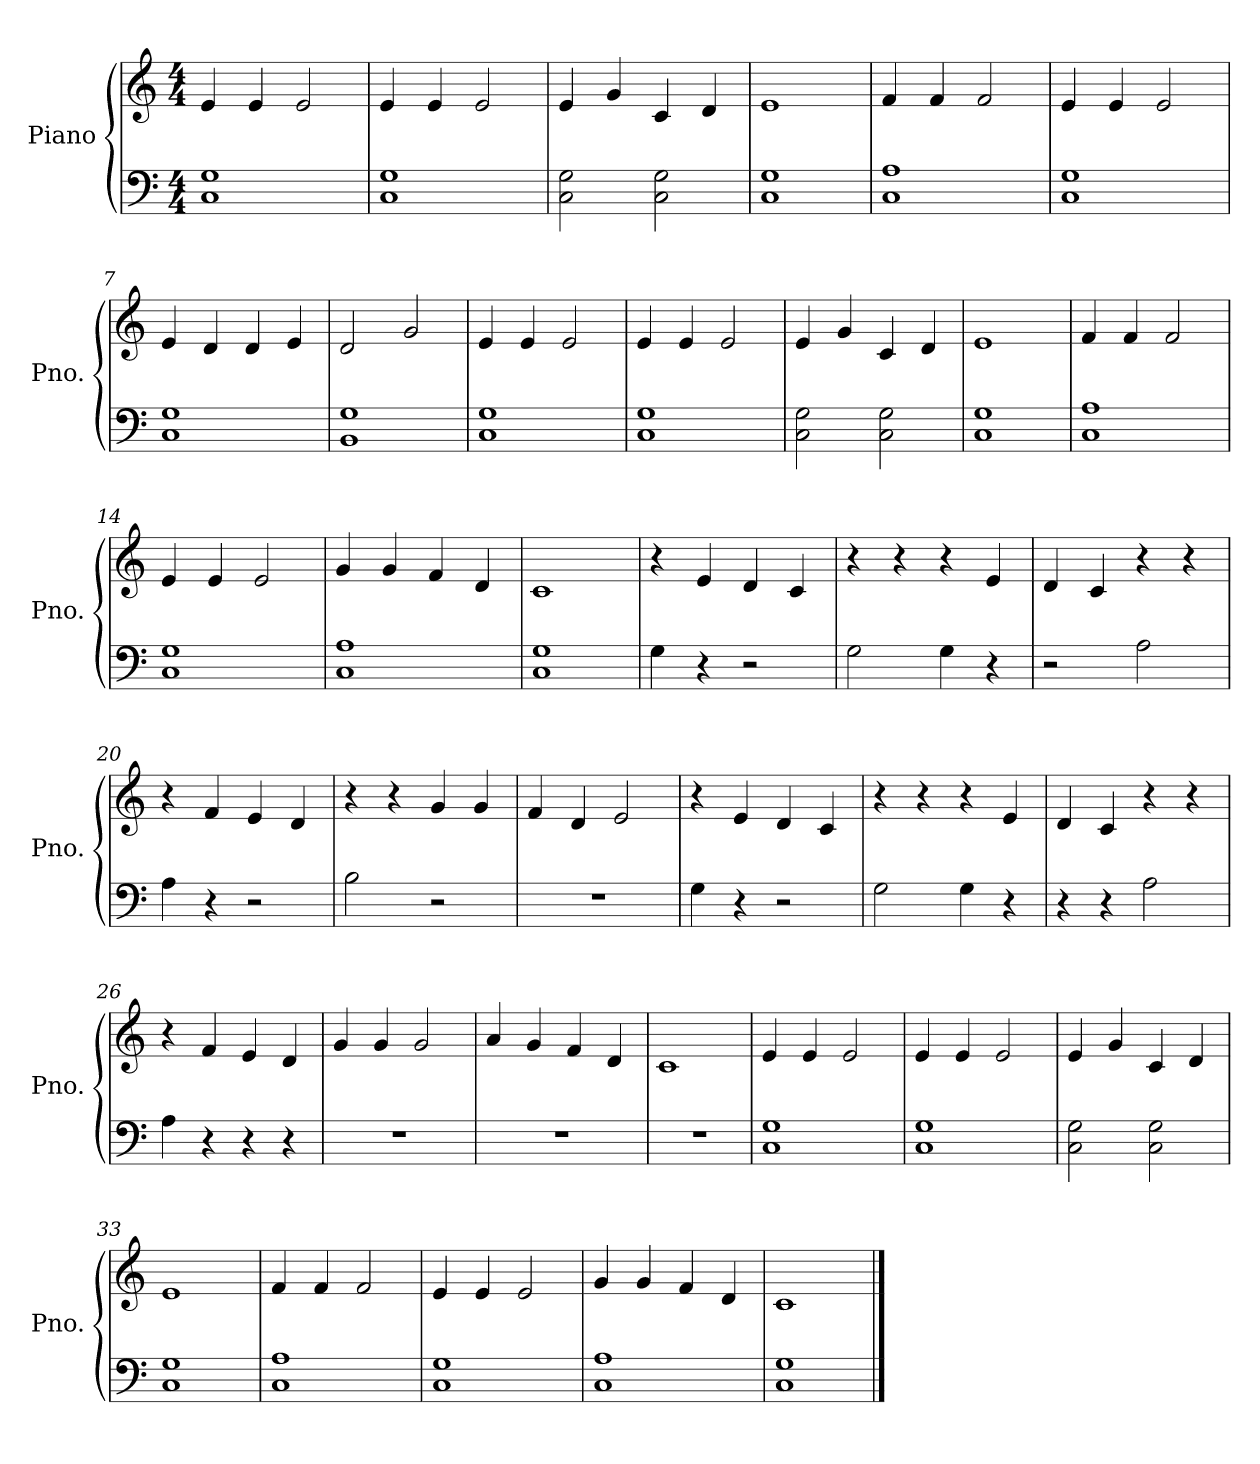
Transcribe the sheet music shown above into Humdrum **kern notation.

**kern	**kern
*part1	*part1
*staff2	*staff1
*I"Piano	*
*I'Pno.	*
*clefF4	*clefG2
*k[]	*k[]
*M4/4	*M4/4
=1	=1
1C 1G	4e/
.	4e/
.	2e/
=2	=2
1C 1G	4e/
.	4e/
.	2e/
=3	=3
2C\ 2G\	4e/
.	4g/
2C\ 2G\	4c/
.	4d/
=4	=4
1C 1G	1e
=5	=5
1C 1A	4f/
.	4f/
.	2f/
=6	=6
1C 1G	4e/
.	4e/
.	2e/
=7	=7
1C 1G	4e/
.	4d/
.	4d/
.	4e/
=8	=8
1BB 1G	2d/
.	2g/
=9	=9
1C 1G	4e/
.	4e/
.	2e/
=10	=10
1C 1G	4e/
.	4e/
.	2e/
!!LO:LB:g=z
=11	=11
2C\ 2G\	4e/
.	4g/
2C\ 2G\	4c/
.	4d/
=12	=12
1C 1G	1e
=13	=13
1C 1A	4f/
.	4f/
.	2f/
=14	=14
1C 1G	4e/
.	4e/
.	2e/
=15	=15
1C 1A	4g/
.	4g/
.	4f/
.	4d/
=16	=16
1C 1G	1c
=17	=17
4G\	4r
4r	4e/
2r	4d/
.	4c/
=18	=18
2G\	4r
.	4r
4G\	4r
4r	4e/
=19	=19
2r	4d/
.	4c/
2A\	4r
.	4r
=20	=20
4A\	4r
4r	4f/
2r	4e/
.	4d/
!!LO:LB:g=z
=21	=21
2B\	4r
.	4r
2r	4g/
.	4g/
=22	=22
1r	4f/
.	4d/
.	2e/
=23	=23
4G\	4r
4r	4e/
2r	4d/
.	4c/
=24	=24
2G\	4r
.	4r
4G\	4r
4r	4e/
=25	=25
4r	4d/
4r	4c/
2A\	4r
.	4r
=26	=26
4A\	4r
4r	4f/
4r	4e/
4r	4d/
=27	=27
1r	4g/
.	4g/
.	2g/
=28	=28
1r	4a/
.	4g/
.	4f/
.	4d/
=29	=29
1r	1c
=30	=30
1C 1G	4e/
.	4e/
.	2e/
!!LO:LB:g=z
=31	=31
1C 1G	4e/
.	4e/
.	2e/
=32	=32
2C\ 2G\	4e/
.	4g/
2C\ 2G\	4c/
.	4d/
=33	=33
1C 1G	1e
=34	=34
1C 1A	4f/
.	4f/
.	2f/
=35	=35
1C 1G	4e/
.	4e/
.	2e/
=36	=36
1C 1A	4g/
.	4g/
.	4f/
.	4d/
=37	=37
1C 1G	1c
==	==
*-	*-
